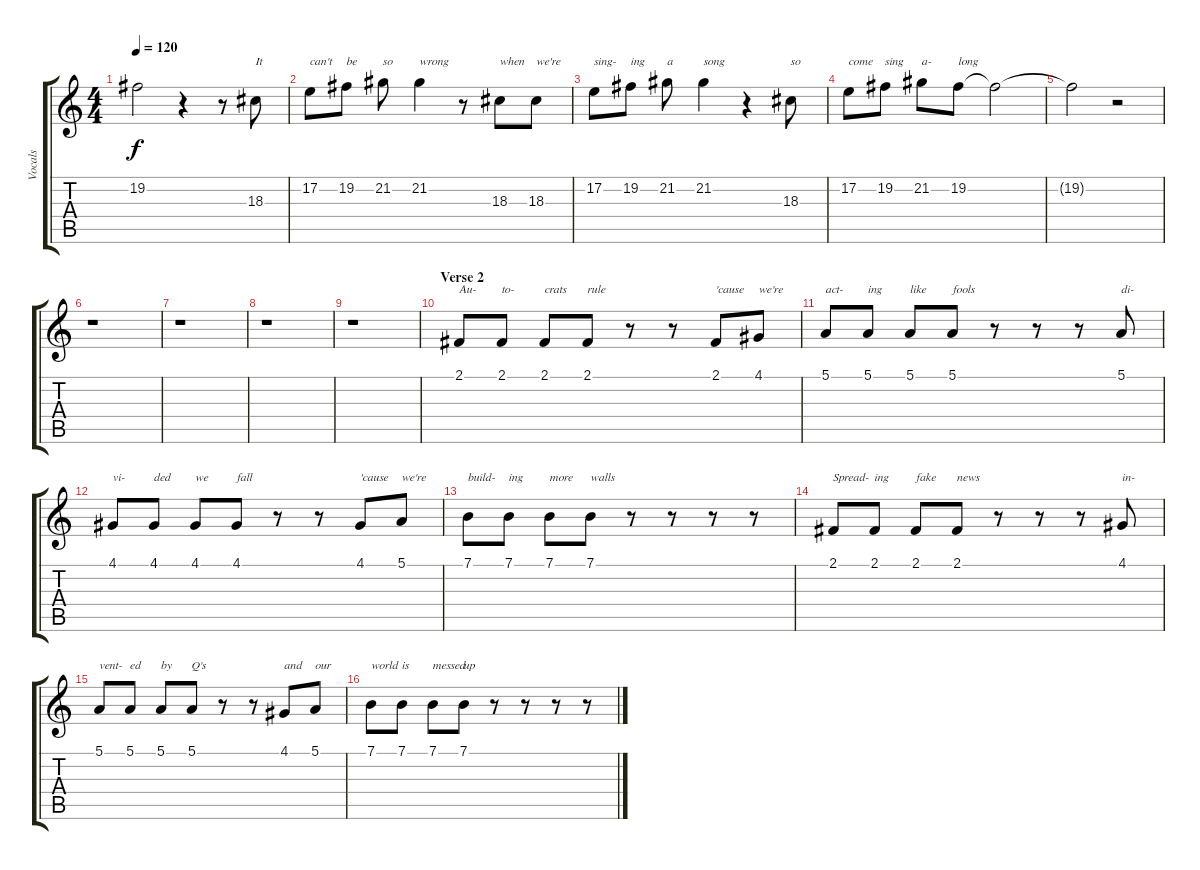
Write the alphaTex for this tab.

\track ("Vocals" "Vocals") {instrument synthvoice}
\staff {score tabs}
\tuning (E4 B3 G3 D3 A2 E2) {hide}
\ts (4 4)
\tempo 120
\clef g2
\ks c
19.2{t}.2{dy f} r.4 r.8 18.3.8{txt "It"} |
17.2.8{txt "can't"} 19.2.8{txt "be"} 21.2.8{txt "so"} 21.2.4{txt "wrong"} r.8 18.3.8{txt "when"} 18.3.8{txt "we're"} |
17.2.8{txt "sing-"} 19.2.8{txt "ing"} 21.2.8{txt "a"} 21.2.4{txt "song"} r.4 18.3.8{txt "so"} |
17.2.8{txt "come"} 19.2.8{txt "sing"} 21.2.8{txt "a-"} 19.2.8{txt "long"} 19.2{t}.2 |
19.2{t}.2 r.2 |
r.1 |
r.1 |
r.1 |
r.1 |
\section ("" "Verse 2")
2.1.8{txt "Au-"} 2.1.8{txt "to-"} 2.1.8{txt "crats"} 2.1.8{txt "rule"} r.8 r.8 2.1.8{txt "'cause"} 4.1.8{txt "we're"} |
5.1.8{txt "act-"} 5.1.8{txt "ing"} 5.1.8{txt "like"} 5.1.8{txt "fools"} r.8 r.8 r.8 5.1.8{txt "di-"} |
4.1.8{txt "vi-"} 4.1.8{txt "ded"} 4.1.8{txt "we"} 4.1.8{txt "fall"} r.8 r.8 4.1.8{txt "'cause"} 5.1.8{txt "we're"} |
7.1.8{txt "build-"} 7.1.8{txt "ing"} 7.1.8{txt "more"} 7.1.8{txt "walls"} r.8 r.8 r.8 r.8 |
2.1.8{txt "Spread-"} 2.1.8{txt "ing"} 2.1.8{txt "fake"} 2.1.8{txt "news"} r.8 r.8 r.8 4.1.8{txt "in-"} |
5.1.8{txt "vent-"} 5.1.8{txt "ed"} 5.1.8{txt "by"} 5.1.8{txt "Q's"} r.8 r.8 4.1.8{txt "and"} 5.1.8{txt "our"} |
7.1.8{txt "world"} 7.1.8{txt "is"} 7.1.8{txt "messed"} 7.1.8{txt "up"} r.8 r.8 r.8 r.8
